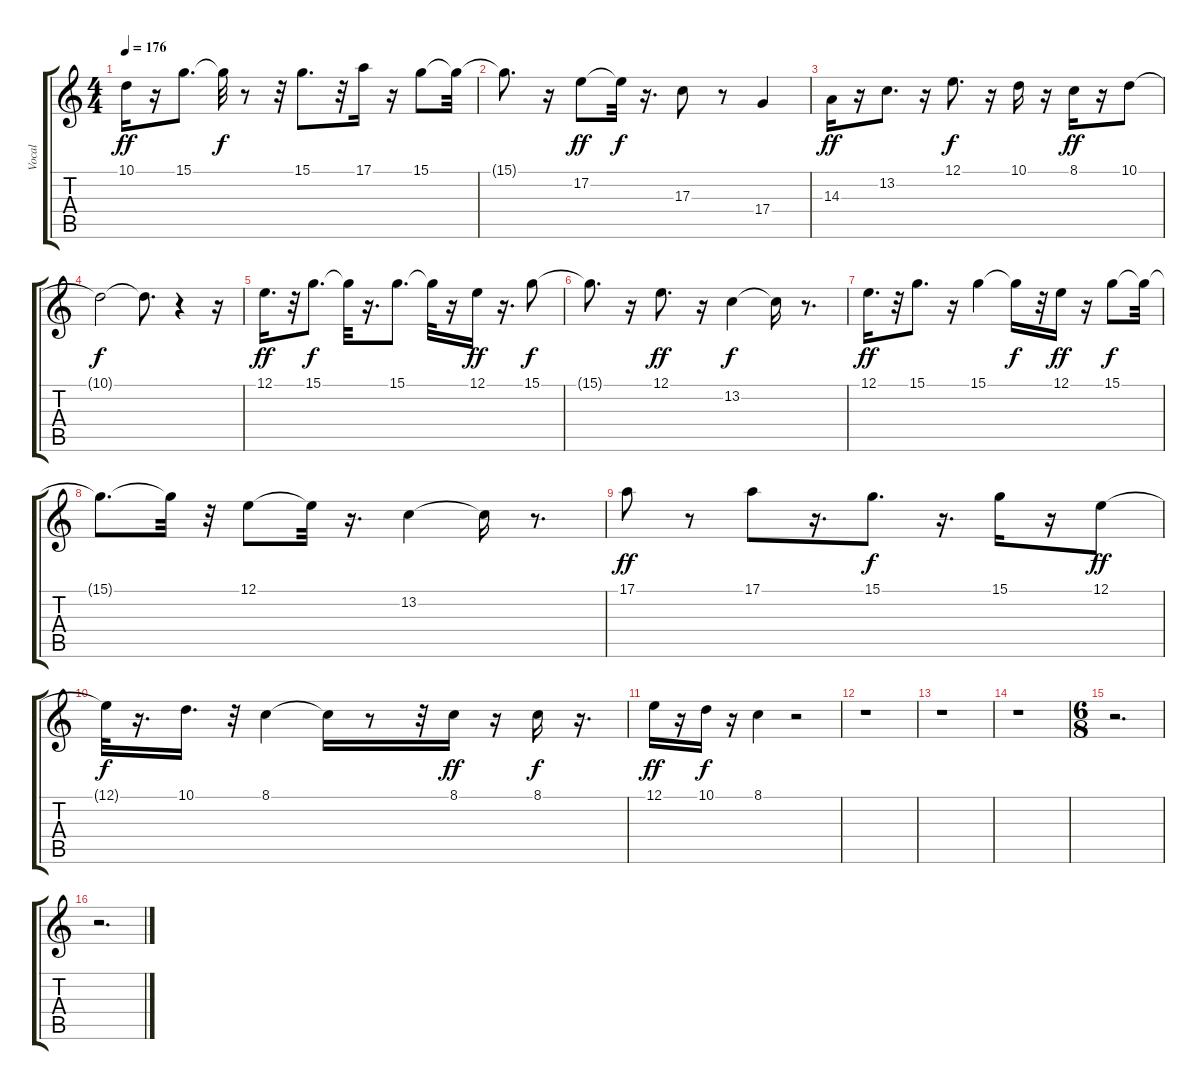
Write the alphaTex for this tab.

\track ("Vocal" "Vocal") {instrument frenchhorn}
\staff {score tabs}
\tuning (E4 B3 G3 D3 A2 E2) {hide}
\ts (4 4)
\tempo 176
\clef g2
\ks c
10.1.16{dy ff} r.16 15.1.8{d} 15.1{t}.32{dy f} r.8 r.32 15.1.8{d} r.32 17.1.16 r.16 15.1.8 15.1{t}.32 |
15.1{t}.8{d} r.16 17.2.8{dy ff} 17.2{t}.32{dy f} r.16{d} 17.3.8 r.8 17.4.4 |
14.3.16{dy ff} r.16 13.2.8{d} r.16 12.1.8{d dy f} r.16 10.1.16 r.16 8.1.16{dy ff} r.16 10.1.8 |
10.1{t}.2{dy f} 10.1{t}.8{d} r.4 r.16 |
12.1.16{d dy ff} r.32 15.1.8{d dy f} 15.1{t}.32 r.16{d} 15.1.8{d} 15.1{t}.32 r.16 12.1.16{dy ff} r.16{d} 15.1.8{dy f} |
15.1{t}.8{d} r.16 12.1.8{d dy ff} r.16 13.2.4{dy f} 13.2{t}.16 r.8{d} |
12.1.16{d dy ff} r.32 15.1.8{d} r.16 15.1.4 15.1{t}.16{dy f} r.32 12.1.16{dy ff} r.16 15.1.8{dy f} 15.1{t}.32 |
15.1{t}.8{d} 15.1{t}.32 r.32 12.1.8 12.1{t}.32 r.16{d} 13.2.4 13.2{t}.16 r.8{d} |
17.1.8{dy ff} r.8 17.1.8 r.16{d} 15.1.8{d dy f} r.16{d} 15.1.16 r.16 12.1.8{dy ff} |
12.1{t}.32{dy f} r.16{d} 10.1.16{d} r.32 8.1.4 8.1{t}.16 r.8 r.32 8.1.16{dy ff} r.16 8.1.16{dy f} r.16{d} |
12.1.16{dy ff} r.16 10.1.16{dy f} r.16 8.1.4 r.2 |
r.1 |
r.1 |
r.1 |
\ts (6 8)
r.2{d} |
r.2{d}
